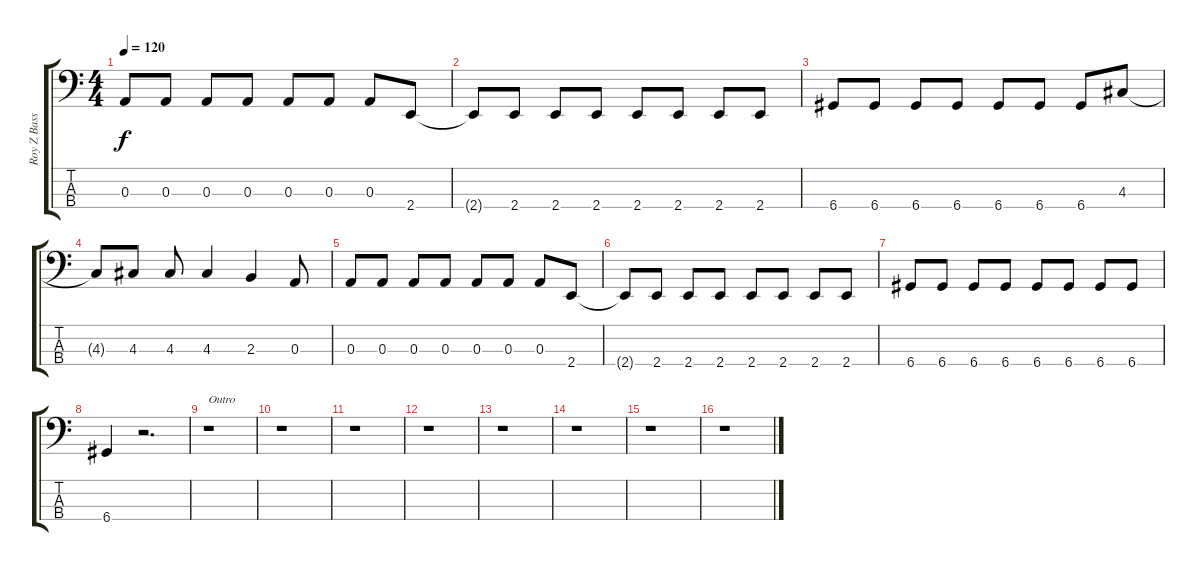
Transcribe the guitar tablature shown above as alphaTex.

\track ("Roy Z Bass" "Roy Z Bass") {instrument electricbasspick}
\staff {score tabs}
\tuning (G2 D2 A1 D1) {hide}
\ts (4 4)
\tempo 120
\clef f4
\ks c
0.3.8{dy f} 0.3.8 0.3.8 0.3.8 0.3.8 0.3.8 0.3.8 2.4.8 |
2.4{t}.8 2.4.8 2.4.8 2.4.8 2.4.8 2.4.8 2.4.8 2.4.8 |
6.4.8 6.4.8 6.4.8 6.4.8 6.4.8 6.4.8 6.4.8 4.3.8 |
4.3{t}.8 4.3.8 4.3.8 4.3.4 2.3.4 0.3.8 |
0.3.8 0.3.8 0.3.8 0.3.8 0.3.8 0.3.8 0.3.8 2.4.8 |
2.4{t}.8 2.4.8 2.4.8 2.4.8 2.4.8 2.4.8 2.4.8 2.4.8 |
6.4.8 6.4.8 6.4.8 6.4.8 6.4.8 6.4.8 6.4.8 6.4.8 |
6.4.4 r.2{d} |
r.1{txt "Outro"} |
r.1 |
r.1 |
r.1 |
r.1 |
r.1 |
r.1{txt ""} |
r.1
